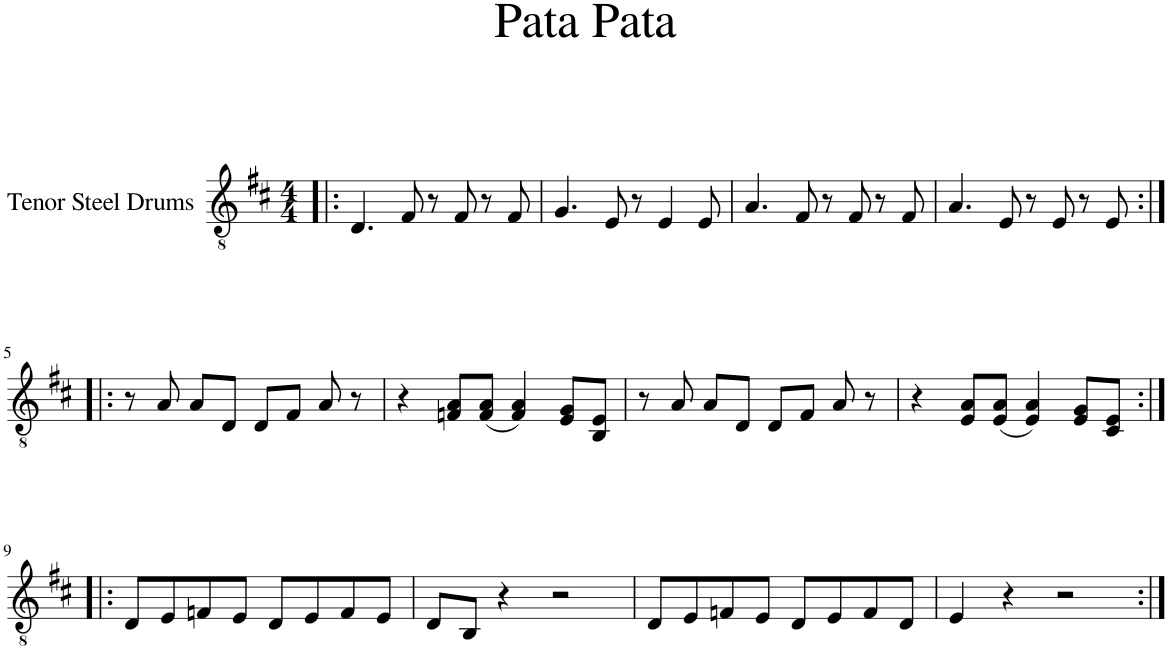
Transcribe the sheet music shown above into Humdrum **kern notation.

**kern
*part1
*staff1
*I"Tenor Steel Drums
*I'St Dr
*clefGv2
*k[f#c#]
*M4/4
=1!|:
4.D/
8F#/
8r
8F#/
8r
8F#/
=2
4.G/
8E/
8r
4E/
8E/
=3
4.A/
8F#/
8r
8F#/
8r
8F#/
=4
4.A/
8E/
8r
8E/
8r
8E/
!!LO:LB:g=z
=5:|!|:
8r
8A/
8A/L
8D/J
8D/L
8F#/J
8A/
8r
=6
4r
8Fn/ 8A/L
(8F/ 8A/J
4F/ 4A/)
8E/ 8G/L
8BB/ 8E/J
=7
8r
8A/
8A/L
8D/J
8D/L
8F#/J
8A/
8r
=8
4r
8E/ 8A/L
(8E/ 8A/J
4E/ 4A/)
8E/ 8G/L
8C#/ 8E/J
!!LO:LB:g=z
=9:|!|:
8D/L
8E/
8Fn/
8E/J
8D/L
8E/
8F/
8E/J
=10
8D/L
8BB/J
4r
2r
=11
8D/L
8E/
8Fn/
8E/J
8D/L
8E/
8F/
8D/J
=12
4E/
4r
2r
=:|!
*-
